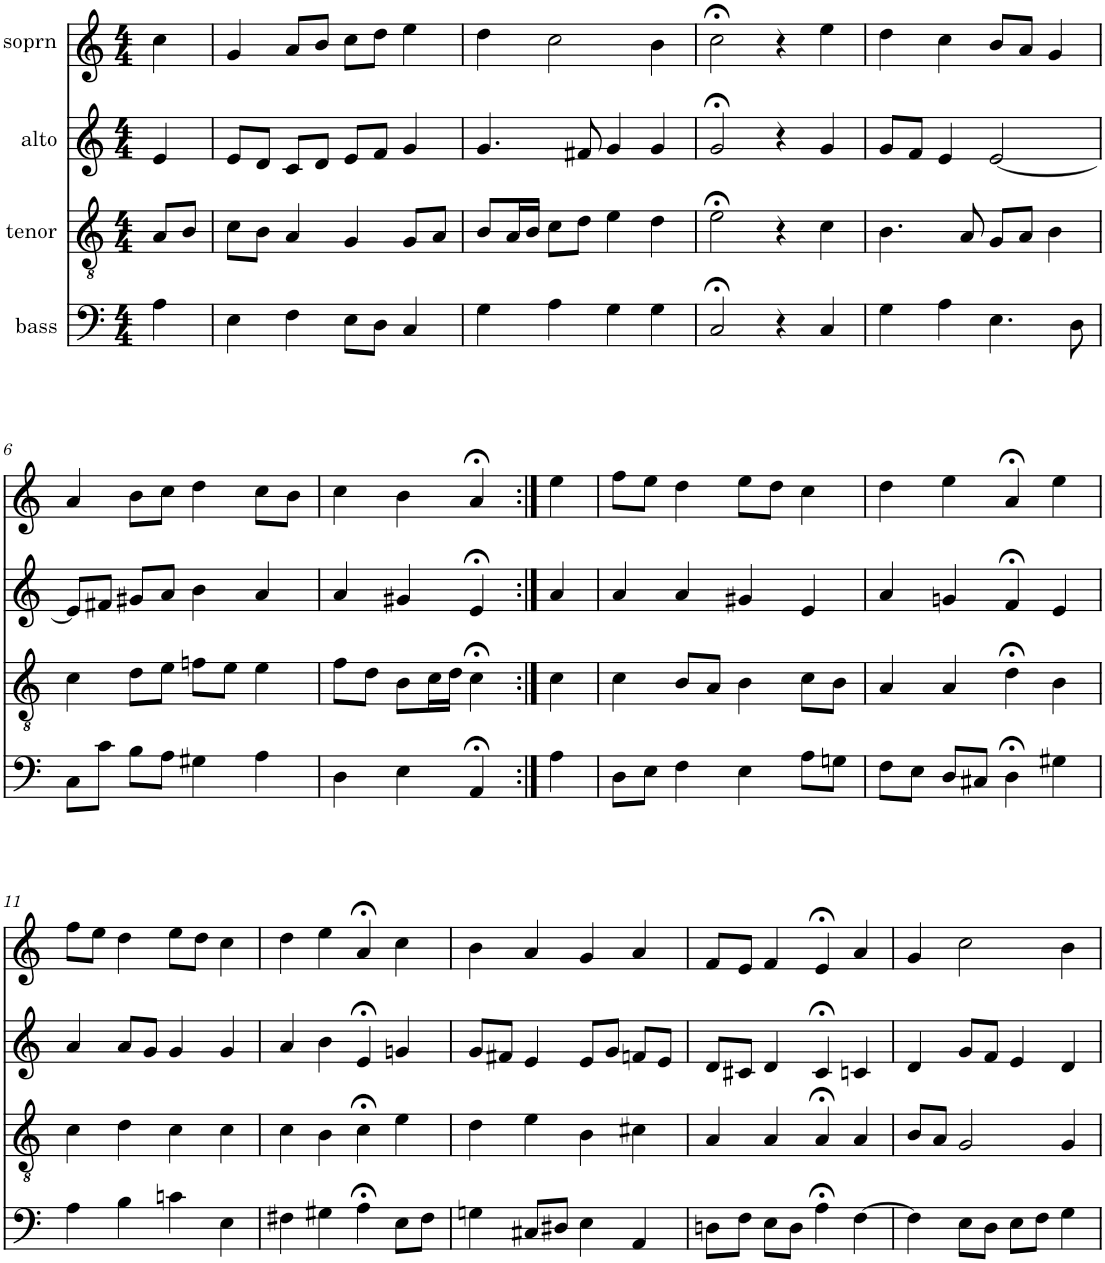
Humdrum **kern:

**kern	**kern	**kern	**kern
*part4	*part3	*part2	*part1
*staff4	*staff3	*staff2	*staff1
*I"bass	*I"tenor	*I"alto	*I"soprn
*clefF4	*clefGv2	*clefG2	*clefG2
*k[]	*k[]	*k[]	*k[]
*M4/4	*M4/4	*M4/4	*M4/4
=1	=1	=1	=1
4A\	8A/L	4e/	4cc\
.	8B/J	.	.
=2	=2	=2	=2
4E\	8c\L	8e/L	4g/
.	8B\J	8d/J	.
4F\	4A/	8c/L	8a/L
.	.	8d/J	8b/J
8E\L	4G/	8e/L	8cc\L
8D\J	.	8f/J	8dd\J
4C/	8G/L	4g/	4ee\
.	8A/J	.	.
=3	=3	=3	=3
4G\	8B/L	4.g/	4dd\
.	16A/L	.	.
.	16B/JJ	.	.
4A\	8c\L	.	2cc\
.	8d\J	8f#X/	.
4G\	4e\	4g/	.
4G\	4d\	4g/	4b\
=4	=4	=4	=4
2C;</	2e;<\	2g;</	2cc;<\
4r	4r	4r	4r
4C/	4c\	4g/	4ee\
=5	=5	=5	=5
4G\	4.B\	8g/L	4dd\
.	.	8f/J	.
4A\	.	4e/	4cc\
.	8A/	.	.
4.E\	8G/L	[2e/	8b/L
.	8A/J	.	8a/J
.	4B\	.	4g/
8D\	.	.	.
!!LO:LB:g=z
=6	=6	=6	=6
8C\L	4c\	8e/L]	4a/
8c\J	.	8f#X/J	.
8B\L	8d\L	8g#X/L	8b\L
8A\J	8e\J	8a/J	8cc\J
4G#X\	8fn\L	4b\	4dd\
.	8e\J	.	.
4A\	4e\	4a/	8cc\L
.	.	.	8b\J
=7	=7	=7	=7
4D\	8f\L	4a/	4cc\
.	8d\J	.	.
4E\	8B\L	4g#X/	4b\
.	16c\L	.	.
.	16d\JJ	.	.
4AA;</	4c;<\	4e;</	4a;</
=8:|!	=8:|!	=8:|!	=8:|!
4A\	4c\	4a/	4ee\
=9	=9	=9	=9
8D\L	4c\	4a/	8ff\L
8E\J	.	.	8ee\J
4F\	8B/L	4a/	4dd\
.	8A/J	.	.
4E\	4B\	4g#X/	8ee\L
.	.	.	8dd\J
8A\L	8c\L	4e/	4cc\
8Gn\J	8B\J	.	.
=10	=10	=10	=10
8F\L	4A/	4a/	4dd\
8E\J	.	.	.
8D/L	4A/	4gn/	4ee\
8C#X/J	.	.	.
4D;<\	4d;<\	4f;</	4a;</
4G#X\	4B\	4e/	4ee\
!!LO:LB:g=z
=11	=11	=11	=11
4A\	4c\	4a/	8ff\L
.	.	.	8ee\J
4B\	4d\	8a/L	4dd\
.	.	8g/J	.
4cn\	4c\	4g/	8ee\L
.	.	.	8dd\J
4E\	4c\	4g/	4cc\
=12	=12	=12	=12
4F#X\	4c\	4a/	4dd\
4G#X\	4B\	4b\	4ee\
4A;<\	4c;<\	4e;</	4a;</
8E\L	4e\	4gn/	4cc\
8F#\J	.	.	.
=13	=13	=13	=13
4Gn\	4d\	8g/L	4b\
.	.	8f#X/J	.
8C#X/L	4e\	4e/	4a/
8D#X/J	.	.	.
4E\	4B\	8e/L	4g/
.	.	8g/J	.
4AA/	4c#X\	8fn/L	4a/
.	.	8e/J	.
=14	=14	=14	=14
8Dn\L	4A/	8d/L	8f/L
8F\J	.	8c#X/J	8e/J
8E\L	4A/	4d/	4f/
8D\J	.	.	.
4A;<\	4A;</	4c#;</	4e;</
[4F\	4A/	4cn/	4a/
=15	=15	=15	=15
4F\]	8B/L	4d/	4g/
.	8A/J	.	.
8E\L	2G/	8g/L	2cc\
8D\J	.	8f/J	.
8E\L	.	4e/	.
8F\J	.	.	.
4G\	4G/	4d/	4b\
=	=	=	=
*-	*-	*-	*-
